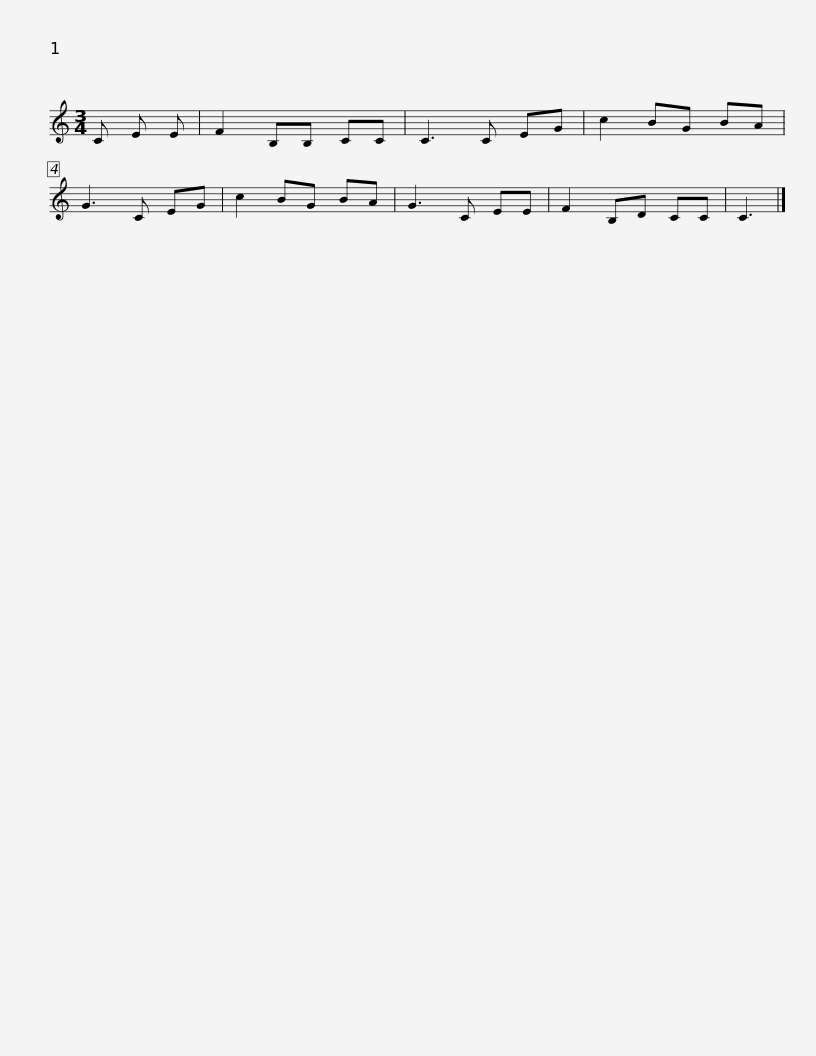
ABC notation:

X:1
L:1/8
M:3/4
I:linebreak $
K:C
V:1 treble
V:1
 C E E | F2 B,B, CC | C3 C EG | c2 BG BA | G3 C EG | %5
 c2 BG BA | G3 C EE | F2 B,D CC | C3 |] %9
